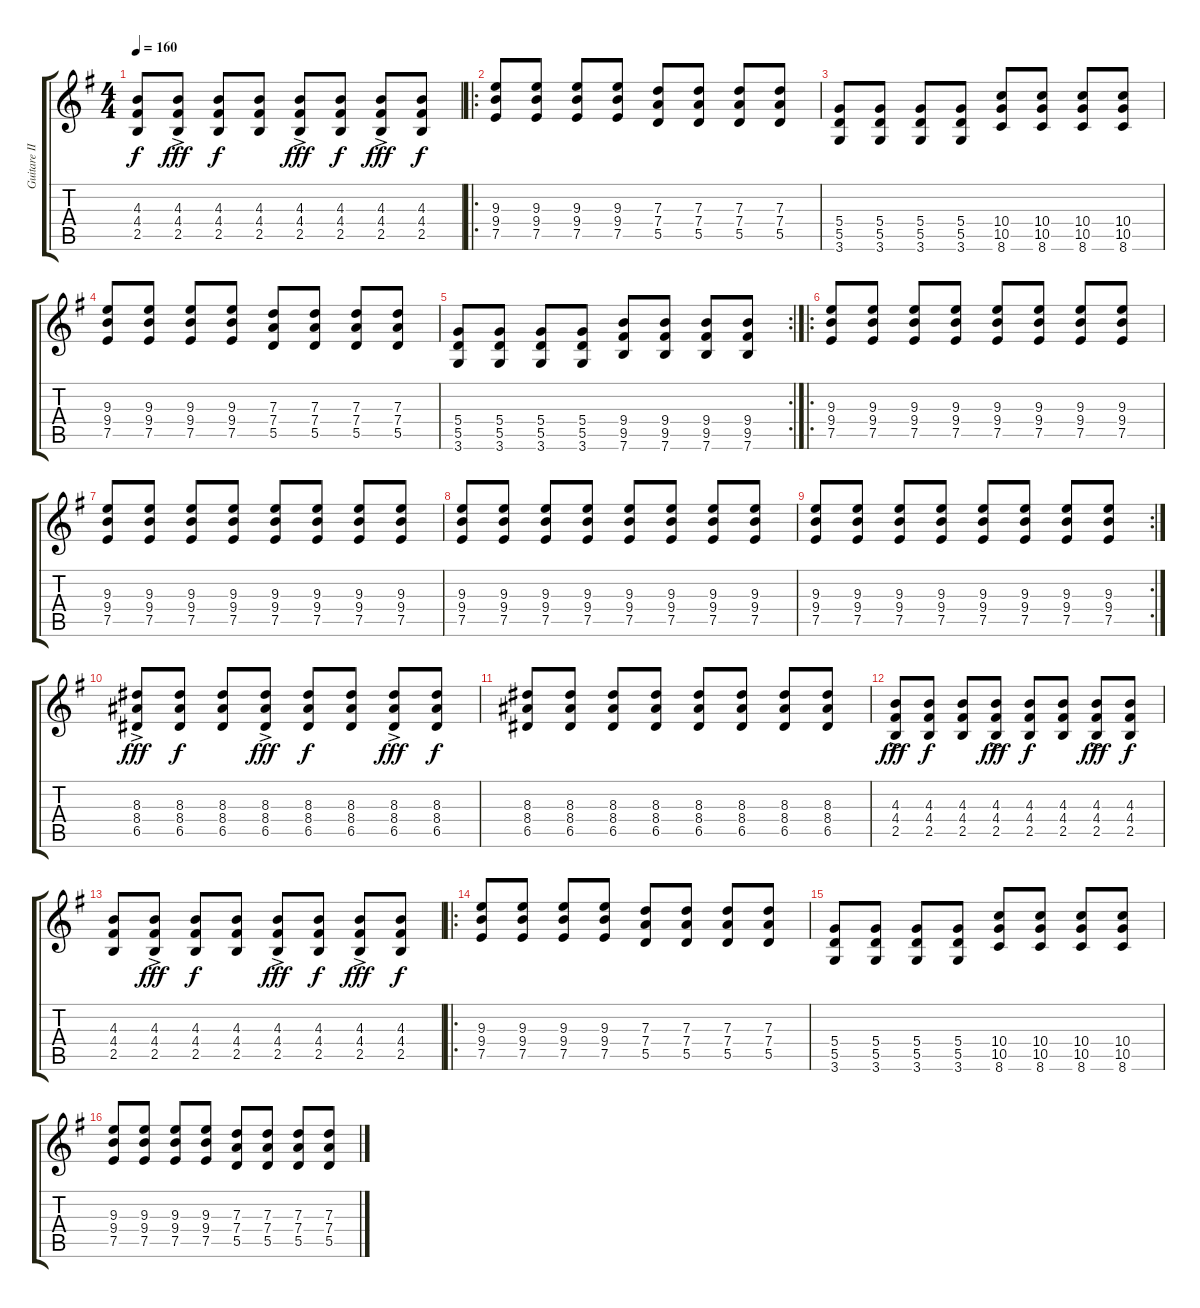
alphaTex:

\track ("Guitare II" "Guitare II") {instrument distortionguitar}
\staff {score tabs}
\tuning (E4 B3 G3 D3 A2 E2) {hide}
\ts (4 4)
\tempo 160
\clef g2
\ks g
(4.3 4.4 2.5).8{dy f} (4.3{ac} 4.4{ac} 2.5{ac}).8{dy fff} (4.3 4.4 2.5).8{dy f} (4.3 4.4 2.5).8 (4.3{ac} 4.4{ac} 2.5{ac}).8{dy fff} (4.3 4.4 2.5).8{dy f} (4.3{ac} 4.4{ac} 2.5{ac}).8{dy fff} (4.3 4.4 2.5).8{dy f} |
\ro
(9.3 9.4 7.5).8 (9.3 9.4 7.5).8 (9.3 9.4 7.5).8 (9.3 9.4 7.5).8 (7.3 7.4 5.5).8 (7.3 7.4 5.5).8 (7.3 7.4 5.5).8 (7.3 7.4 5.5).8 |
(5.4 5.5 3.6).8 (5.4 5.5 3.6).8 (5.4 5.5 3.6).8 (5.4 5.5 3.6).8 (10.4 10.5 8.6).8 (10.4 10.5 8.6).8 (10.4 10.5 8.6).8 (10.4 10.5 8.6).8 |
(9.3 9.4 7.5).8 (9.3 9.4 7.5).8 (9.3 9.4 7.5).8 (9.3 9.4 7.5).8 (7.3 7.4 5.5).8 (7.3 7.4 5.5).8 (7.3 7.4 5.5).8 (7.3 7.4 5.5).8 |
\rc 2
(5.4 5.5 3.6).8 (5.4 5.5 3.6).8 (5.4 5.5 3.6).8 (5.4 5.5 3.6).8 (9.4 9.5 7.6).8 (9.4 9.5 7.6).8 (9.4 9.5 7.6).8 (9.4 9.5 7.6).8 |
\ro
(9.3 9.4 7.5).8 (9.3 9.4 7.5).8 (9.3 9.4 7.5).8 (9.3 9.4 7.5).8 (9.3 9.4 7.5).8 (9.3 9.4 7.5).8 (9.3 9.4 7.5).8 (9.3 9.4 7.5).8 |
(9.3 9.4 7.5).8 (9.3 9.4 7.5).8 (9.3 9.4 7.5).8 (9.3 9.4 7.5).8 (9.3 9.4 7.5).8 (9.3 9.4 7.5).8 (9.3 9.4 7.5).8 (9.3 9.4 7.5).8 |
(9.3 9.4 7.5).8 (9.3 9.4 7.5).8 (9.3 9.4 7.5).8 (9.3 9.4 7.5).8 (9.3 9.4 7.5).8 (9.3 9.4 7.5).8 (9.3 9.4 7.5).8 (9.3 9.4 7.5).8 |
\rc 2
(9.3 9.4 7.5).8 (9.3 9.4 7.5).8 (9.3 9.4 7.5).8 (9.3 9.4 7.5).8 (9.3 9.4 7.5).8 (9.3 9.4 7.5).8 (9.3 9.4 7.5).8 (9.3 9.4 7.5).8 |
(8.3{ac} 8.4{ac} 6.5{ac}).8{dy fff} (8.3 8.4 6.5).8{dy f} (8.3 8.4 6.5).8 (8.3{ac} 8.4{ac} 6.5{ac}).8{dy fff} (8.3 8.4 6.5).8{dy f} (8.3 8.4 6.5).8 (8.3{ac} 8.4{ac} 6.5{ac}).8{dy fff} (8.3 8.4 6.5).8{dy f} |
(8.3 8.4 6.5).8 (8.3 8.4 6.5).8 (8.3 8.4 6.5).8 (8.3 8.4 6.5).8 (8.3 8.4 6.5).8 (8.3 8.4 6.5).8 (8.3 8.4 6.5).8 (8.3 8.4 6.5).8 |
(4.3{ac} 4.4{ac} 2.5{ac}).8{dy fff} (4.3 4.4 2.5).8{dy f} (4.3 4.4 2.5).8 (4.3{ac} 4.4{ac} 2.5{ac}).8{dy fff} (4.3 4.4 2.5).8{dy f} (4.3 4.4 2.5).8 (4.3{ac} 4.4{ac} 2.5{ac}).8{dy fff} (4.3 4.4 2.5).8{dy f} |
(4.3 4.4 2.5).8 (4.3{ac} 4.4{ac} 2.5{ac}).8{dy fff} (4.3 4.4 2.5).8{dy f} (4.3 4.4 2.5).8 (4.3{ac} 4.4{ac} 2.5{ac}).8{dy fff} (4.3 4.4 2.5).8{dy f} (4.3{ac} 4.4{ac} 2.5{ac}).8{dy fff} (4.3 4.4 2.5).8{dy f} |
\ro
(9.3 9.4 7.5).8 (9.3 9.4 7.5).8 (9.3 9.4 7.5).8 (9.3 9.4 7.5).8 (7.3 7.4 5.5).8 (7.3 7.4 5.5).8 (7.3 7.4 5.5).8 (7.3 7.4 5.5).8 |
(5.4 5.5 3.6).8 (5.4 5.5 3.6).8 (5.4 5.5 3.6).8 (5.4 5.5 3.6).8 (10.4 10.5 8.6).8 (10.4 10.5 8.6).8 (10.4 10.5 8.6).8 (10.4 10.5 8.6).8 |
(9.3 9.4 7.5).8 (9.3 9.4 7.5).8 (9.3 9.4 7.5).8 (9.3 9.4 7.5).8 (7.3 7.4 5.5).8 (7.3 7.4 5.5).8 (7.3 7.4 5.5).8 (7.3 7.4 5.5).8
